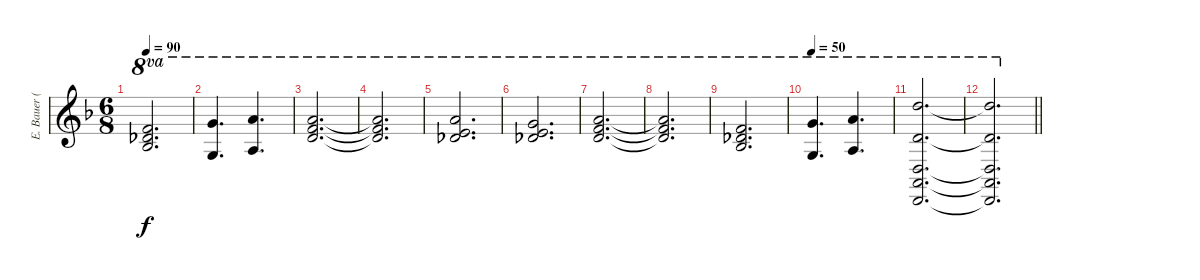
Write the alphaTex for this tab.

\track ("E. Bauer (Keyboard)" "E. Bauer (") {instrument synthstrings1}
\staff {score}
\tuning (E4 B3 G3 D3 A2 E2) {hide}
\ts (6 8)
\tempo 90
\clef g2
\ks dminor
(13.1 14.2 15.3).2{d ot 8va dy f} |
(15.1 8.2).4{d ot 8va} (17.1 10.2).4{d ot 8va} |
(17.1 18.2 19.3).2{d ot 8va volume 8} |
(17.1{t} 18.2{t} 19.3{t}).2{d ot 8va} |
(12.1 22.2 18.3).2{d ot 8va} |
(12.1 20.2 18.3).2{d ot 8va} |
(17.1 18.2 19.3).2{d ot 8va} |
(17.1{t} 18.2{t} 19.3{t}).2{d ot 8va} |
(13.1 14.2 15.3).2{d ot 8va} |
\tempo 50
(15.1 8.2).4{d ot 8va} (17.1 10.2).4{d ot 8va} |
(22.1 15.2 7.3 7.4 5.5).2{d ot 8va} |
\barLineRight lightlight
(22.1{t} 15.2{t} 7.3{t} 7.4{t} 5.5{t}).2{d ot 8va volume 0}
